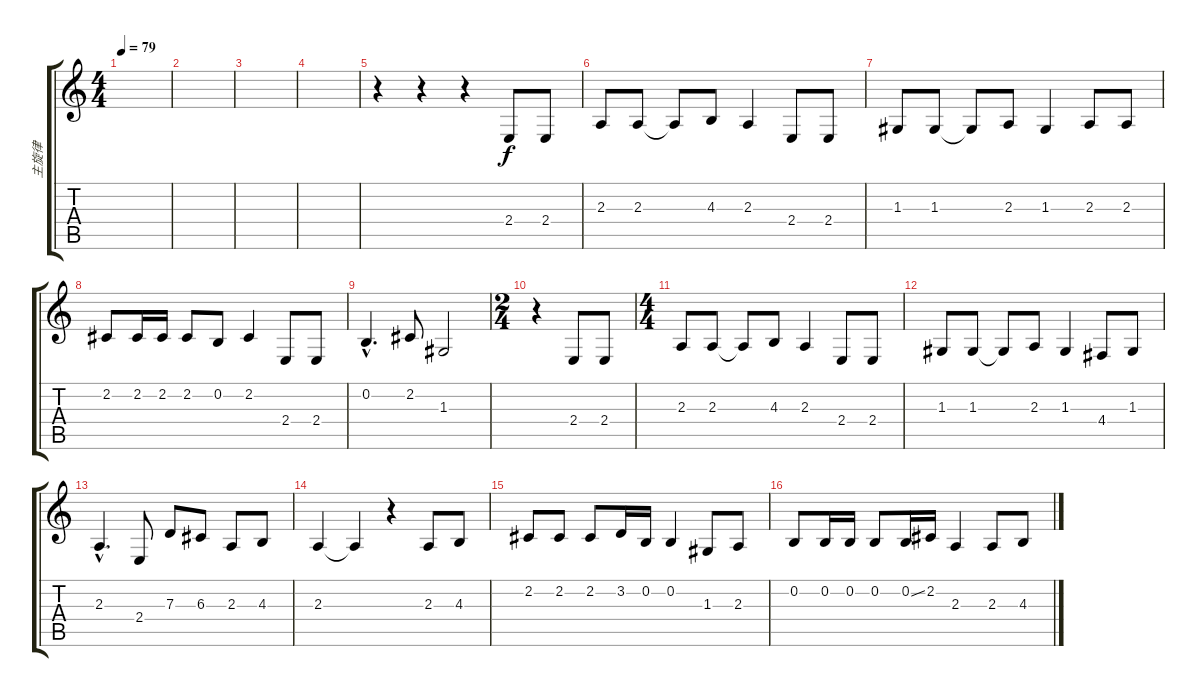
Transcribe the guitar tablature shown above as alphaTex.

\track ("主旋律" "主旋律") {instrument altosax}
\staff {score tabs}
\tuning (E4 B3 G3 D3 A2 E2) {hide}
\ts (4 4)
\tempo 79
\clef g2
\ks c
|
|
|
|
r.4 r.4 r.4 2.4.8 2.4.8 |
2.3.8 2.3.8 2.3{t}.8 4.3.8 2.3.4 2.4.8 2.4.8 |
1.3.8 1.3.8 1.3{t}.8 2.3.8 1.3.4 2.3.8 2.3.8 |
2.2.8 2.2.16 2.2.16 2.2.8 0.2.8 2.2.4 2.4.8 2.4.8 |
0.2{hac}.4{d} 2.2.8 1.3.2 |
\ts (2 4)
r.4 2.4.8 2.4.8 |
\ts (4 4)
2.3.8 2.3.8 2.3{t}.8 4.3.8 2.3.4 2.4.8 2.4.8 |
1.3.8 1.3.8 1.3{t}.8 2.3.8 1.3.4 4.4.8 1.3.8 |
2.3{hac}.4{d} 2.4.8 7.3.8 6.3.8 2.3.8 4.3.8 |
2.3.4 2.3{t}.4 r.4 2.3.8 4.3.8 |
2.2.8 2.2.8 2.2.8 3.2.16 0.2.16 0.2.4 1.3.8 2.3.8 |
0.2.8 0.2.16 0.2.16 0.2.8 0.2{ss}.16 2.2.16 2.3.4 2.3.8 4.3.8
